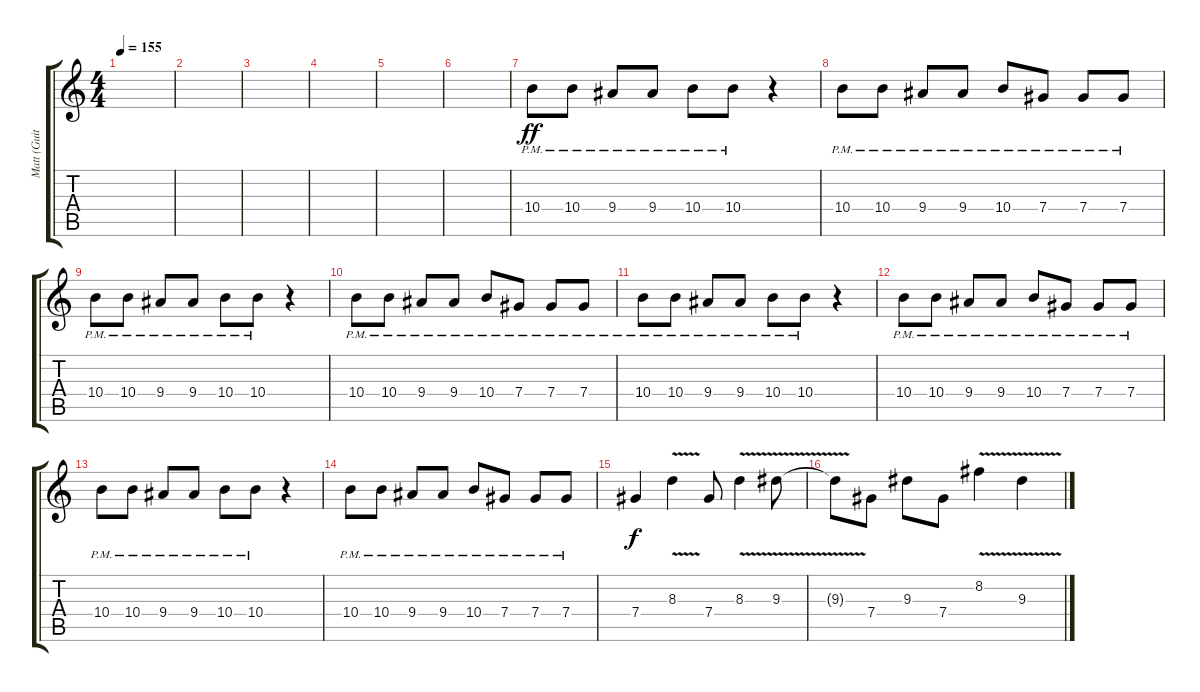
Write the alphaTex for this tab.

\track ("Matt (Guitar)" "Matt (Guit") {instrument overdrivenguitar}
\staff {score tabs}
\tuning (Eb4 Bb3 Gb3 Db3 Ab2 Db2) {hide}
\ts (4 4)
\tempo 155
\clef g2
\ks c
|
|
|
|
|
|
10.4{pm}.8{dy ff} 10.4{pm}.8 9.4{pm}.8 9.4{pm}.8 10.4{pm}.8 10.4{pm}.8 r.4 |
10.4{pm}.8 10.4{pm}.8 9.4{pm}.8 9.4{pm}.8 10.4{pm}.8 7.4{pm}.8 7.4{pm}.8 7.4{pm}.8 |
10.4{pm}.8 10.4{pm}.8 9.4{pm}.8 9.4{pm}.8 10.4{pm}.8 10.4{pm}.8 r.4 |
10.4{pm}.8 10.4{pm}.8 9.4{pm}.8 9.4{pm}.8 10.4{pm}.8 7.4{pm}.8 7.4{pm}.8 7.4{pm}.8 |
10.4{pm}.8 10.4{pm}.8 9.4{pm}.8 9.4{pm}.8 10.4{pm}.8 10.4{pm}.8 r.4 |
10.4{pm}.8 10.4{pm}.8 9.4{pm}.8 9.4{pm}.8 10.4{pm}.8 7.4{pm}.8 7.4{pm}.8 7.4{pm}.8 |
10.4{pm}.8 10.4{pm}.8 9.4{pm}.8 9.4{pm}.8 10.4{pm}.8 10.4{pm}.8 r.4 |
10.4{pm}.8 10.4{pm}.8 9.4{pm}.8 9.4{pm}.8 10.4{pm}.8 7.4{pm}.8 7.4{pm}.8 7.4{pm}.8 |
7.4.4{dy f} 8.3{v}.4 7.4.8 8.3{v}.4 9.3{v}.8 |
9.3{t}.8 7.4.8 9.3.8 7.4.8 8.2{v}.4 9.3{v}.4
